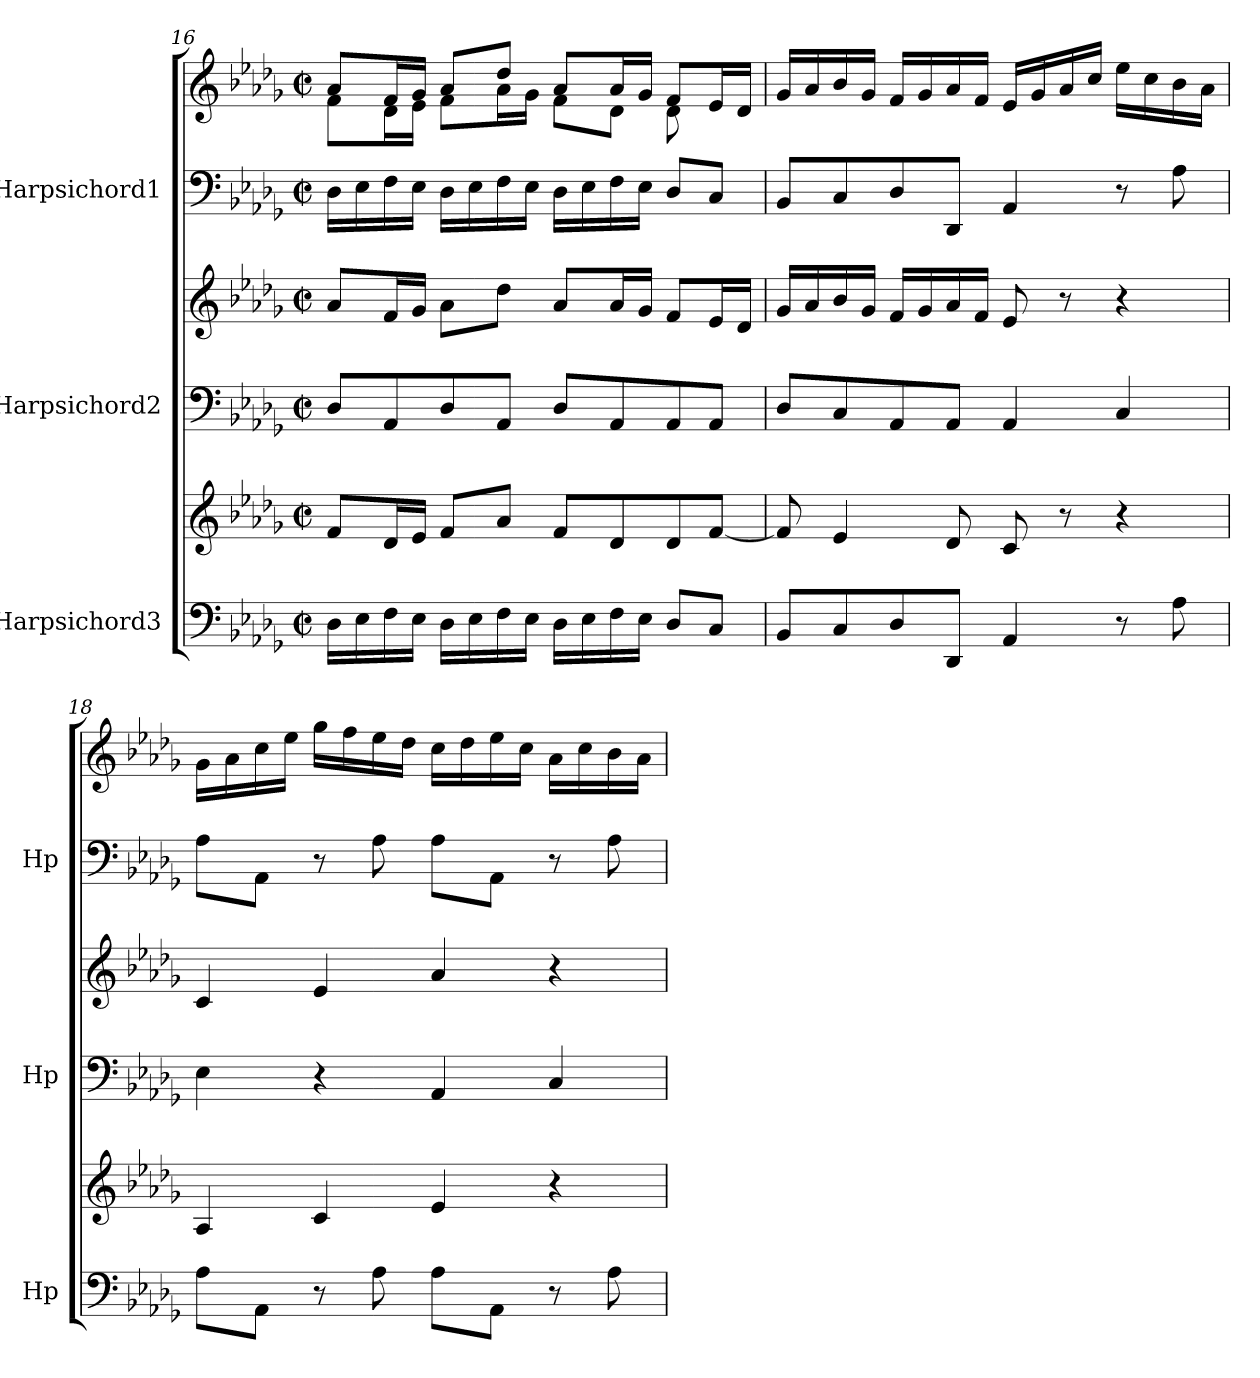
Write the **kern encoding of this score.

**kern	**kern	**kern	**kern	**kern	**kern
*part3	*part3	*part2	*part2	*part1	*part1
*staff6	*staff5	*staff4	*staff3	*staff2	*staff1
*I"Harpsichord3	*	*I"Harpsichord2	*	*I"Harpsichord1	*
*I'Hp	*	*I'Hp	*	*I'Hp	*
*clefF4	*clefG2	*clefF4	*clefG2	*clefF4	*clefG2
*k[b-e-a-d-g-]	*k[b-e-a-d-g-]	*k[b-e-a-d-g-]	*k[b-e-a-d-g-]	*k[b-e-a-d-g-]	*k[b-e-a-d-g-]
*M4/4	*M4/4	*M4/4	*M4/4	*M4/4	*M4/4
*met(c|)	*met(c|)	*met(c|)	*met(c|)	*met(c|)	*met(c|)
=16	=16	=16	=16	=16	=16
*	*	*	*	*	*^
16D-\LL	8f/L	8D-/L	8a-/L	16D-\LL	8a-/L	8f\L
16E-\	.	.	.	16E-\	.	.
16F\	16d-/L	8AA-/	16f/L	16F\	16f/L	16d-\L
16E-\JJ	16e-/JJ	.	16g-/JJ	16E-\JJ	16g-/JJ	16e-\JJ
16D-\LL	8f/L	8D-/	8a-\L	16D-\LL	8a-/L	8f\L
16E-\	.	.	.	16E-\	.	.
16F\	8a-/J	8AA-/J	8dd-\J	16F\	8dd-/J	16a-\L
16E-\JJ	.	.	.	16E-\JJ	.	16g-\JJ
16D-\LL	8f/L	8D-/L	8a-/L	16D-\LL	8a-/L	8f\L
16E-\	.	.	.	16E-\	.	.
16F\	8d-/	8AA-/	16a-/L	16F\	16a-/L	8d-\J
16E-\JJ	.	.	16g-/JJ	16E-\JJ	16g-/JJ	.
8D-/L	8d-/	8AA-/	8f/L	8D-/L	8f/L	8d-\
8C/J	[8f/J	8AA-/J	16e-/L	8C/J	16e-/L	8ryy
.	.	.	16d-/JJ	.	16d-/JJ	.
*	*	*	*	*	*v	*v
!!LO:LB:g=z
=17	=17	=17	=17	=17	=17
8BB-/L	8f/]	8D-/L	16g-/LL	8BB-/L	16g-/LL
.	.	.	16a-/	.	16a-/
8C/	4e-/	8C/	16b-/	8C/	16b-/
.	.	.	16g-/JJ	.	16g-/JJ
8D-/	.	8AA-/	16f/LL	8D-/	16f/LL
.	.	.	16g-/	.	16g-/
8DD-/J	8d-/	8AA-/J	16a-/	8DD-/J	16a-/
.	.	.	16f/JJ	.	16f/JJ
4AA-/	8c/	4AA-/	8e-/	4AA-/	16e-/LL
.	.	.	.	.	16g-/
.	8r	.	8r	.	16a-/
.	.	.	.	.	16cc/JJ
8r	4r	4C/	4r	8r	16ee-\LL
.	.	.	.	.	16cc\
8A-\	.	.	.	8A-\	16b-\
.	.	.	.	.	16a-\JJ
=18	=18	=18	=18	=18	=18
8A-\L	4A-/	4E-\	4c/	8A-\L	16g-\LL
.	.	.	.	.	16a-\
8AA-\J	.	.	.	8AA-\J	16cc\
.	.	.	.	.	16ee-\JJ
8r	4c/	4r	4e-/	8r	16gg-\LL
.	.	.	.	.	16ff\
8A-\	.	.	.	8A-\	16ee-\
.	.	.	.	.	16dd-\JJ
8A-\L	4e-/	4AA-/	4a-/	8A-\L	16cc\LL
.	.	.	.	.	16dd-\
8AA-\J	.	.	.	8AA-\J	16ee-\
.	.	.	.	.	16cc\JJ
8r	4r	4C/	4r	8r	16a-\LL
.	.	.	.	.	16cc\
8A-\	.	.	.	8A-\	16b-\
.	.	.	.	.	16a-\JJ
=	=	=	=	=	=
*-	*-	*-	*-	*-	*-
